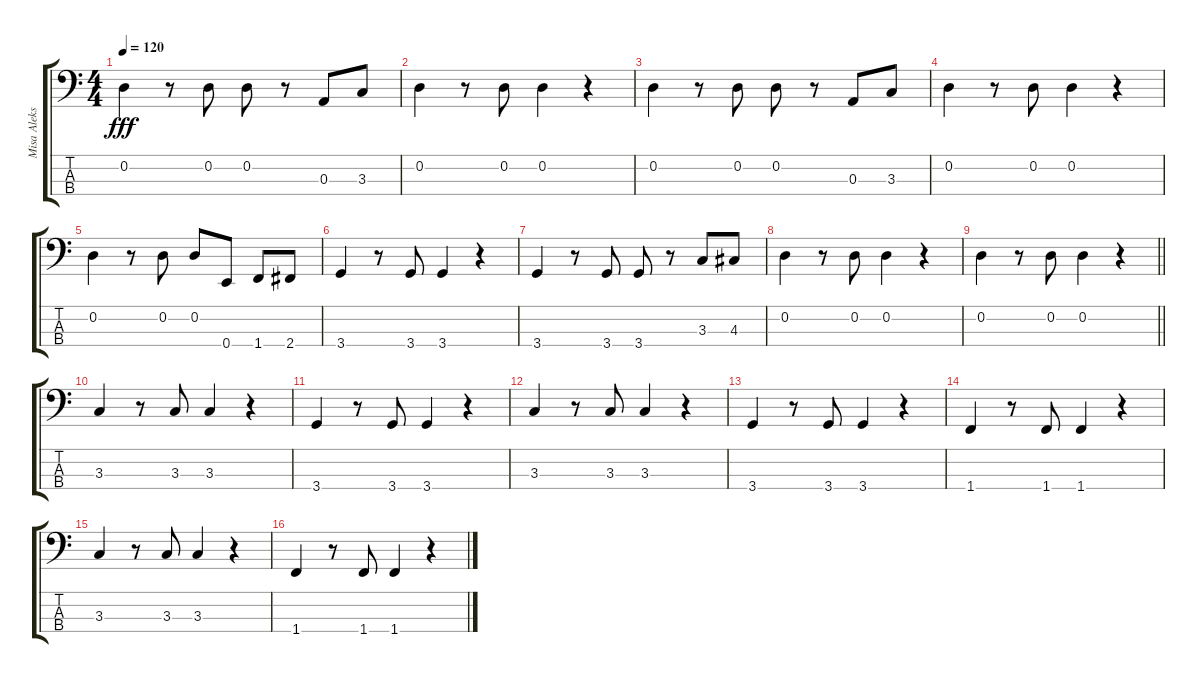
\track ("Misa Aleksic-bass" "Misa Aleks") {instrument electricbassfinger}
\staff {score tabs}
\tuning (G2 D2 A1 E1) {hide}
\ts (4 4)
\tempo 120
\clef f4
\ks c
0.2.4{dy fff} r.8 0.2.8 0.2.8 r.8 0.3.8 3.3.8 |
0.2.4 r.8 0.2.8 0.2.4 r.4 |
0.2.4 r.8 0.2.8 0.2.8 r.8 0.3.8 3.3.8 |
0.2.4 r.8 0.2.8 0.2.4 r.4 |
0.2.4 r.8 0.2.8 0.2.8 0.4.8 1.4.8 2.4.8 |
3.4.4 r.8 3.4.8 3.4.4 r.4 |
3.4.4 r.8 3.4.8 3.4.8 r.8 3.3.8 4.3.8 |
0.2.4 r.8 0.2.8 0.2.4 r.4 |
\barLineRight lightlight
0.2.4 r.8 0.2.8 0.2.4 r.4 |
3.3.4 r.8 3.3.8 3.3.4 r.4 |
3.4.4 r.8 3.4.8 3.4.4 r.4 |
3.3.4 r.8 3.3.8 3.3.4 r.4 |
3.4.4 r.8 3.4.8 3.4.4 r.4 |
1.4.4 r.8 1.4.8 1.4.4 r.4 |
3.3.4 r.8 3.3.8 3.3.4 r.4 |
1.4.4 r.8 1.4.8 1.4.4 r.4
